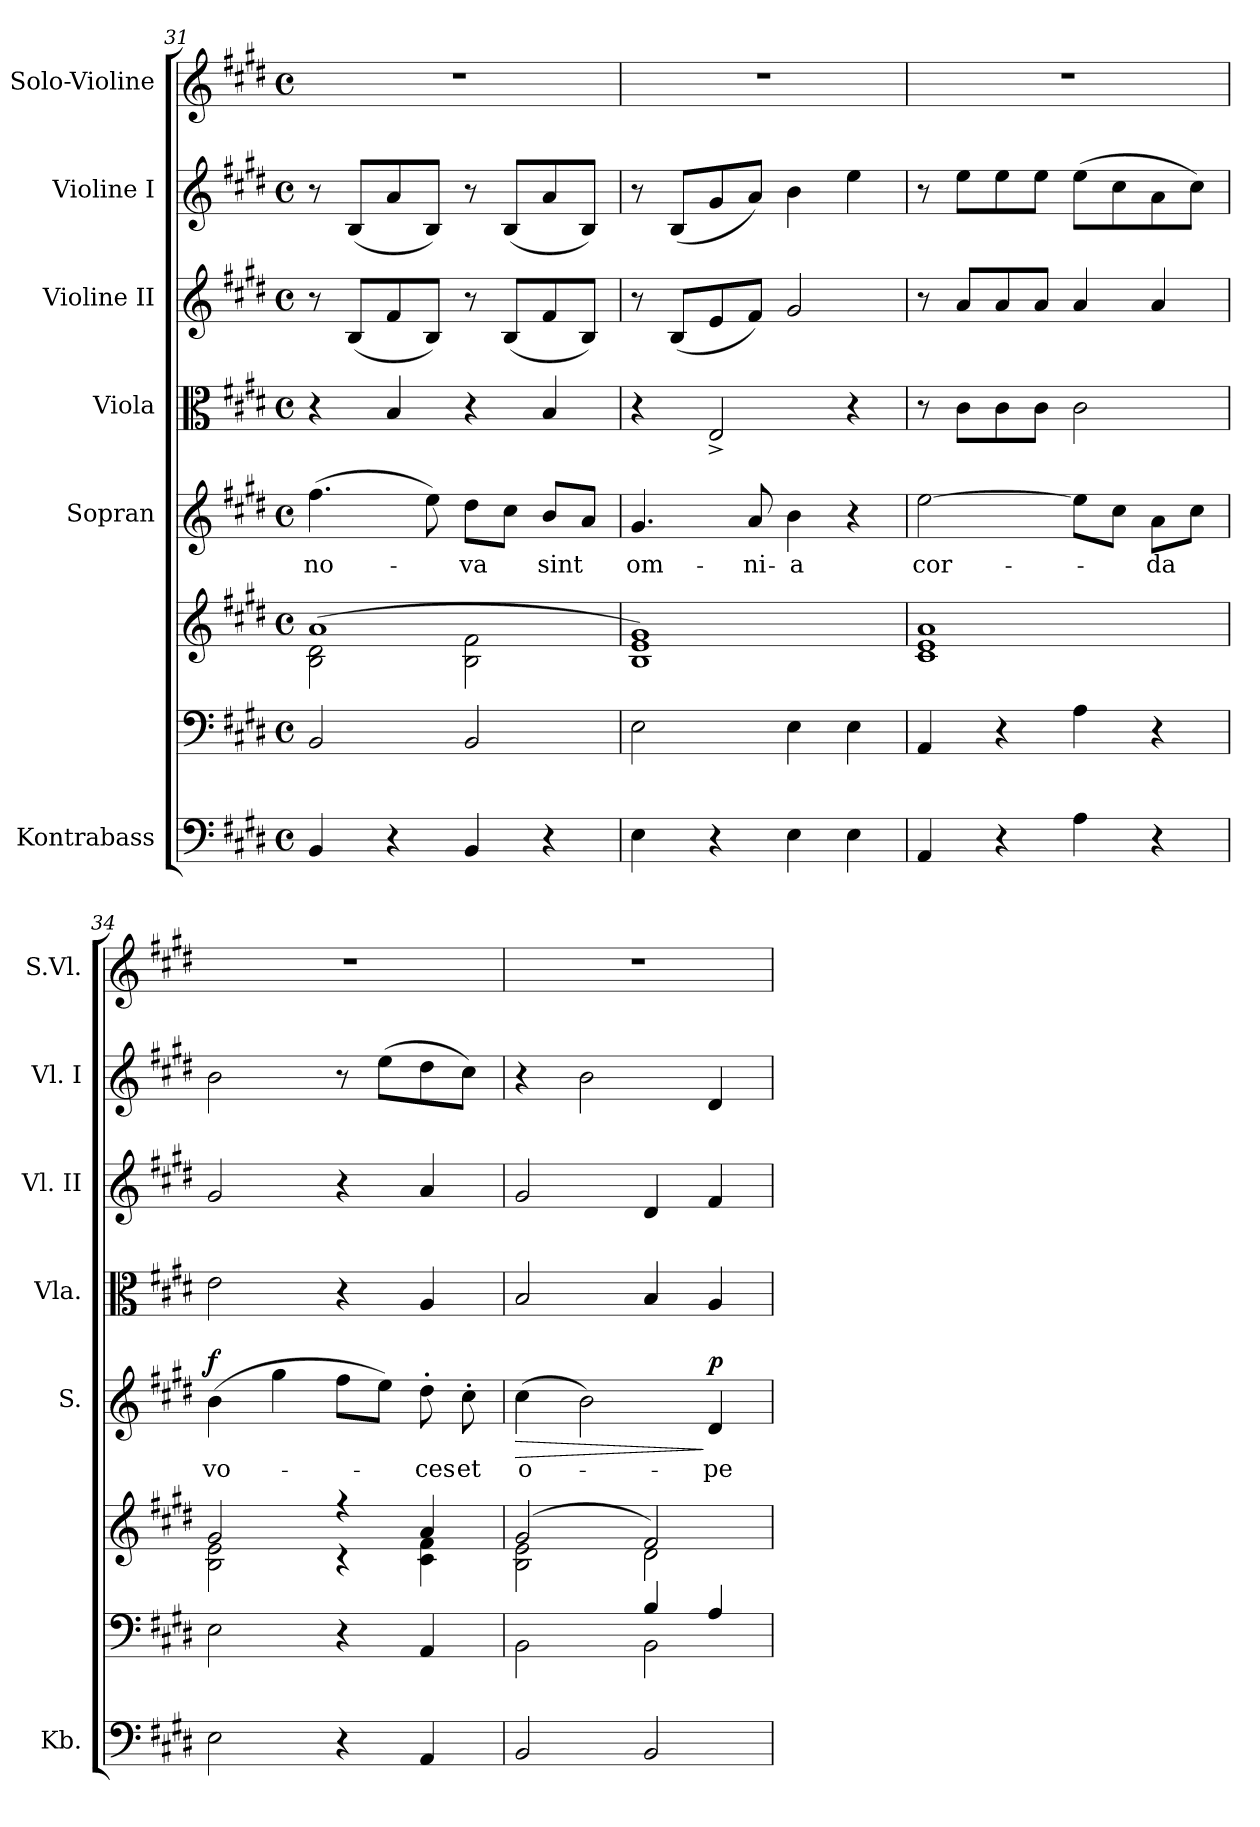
**kern	**kern	**kern	**kern	**text	**dynam	**kern	**kern	**kern	**kern
*part7	*part6	*part6	*part5	*part5	*part5	*part4	*part3	*part2	*part1
*staff8	*staff7	*staff6	*staff5	*staff5	*staff5	*staff4	*staff3	*staff2	*staff1
*I"Kontrabass	*	*	*I"Sopran	*	*	*I"Viola	*I"Violine II	*I"Violine I	*I"Solo-Violine
*I'Kb.	*	*	*I'S.	*	*	*I'Vla.	*I'Vl. II	*I'Vl. I	*I'S.Vl.
!!LO:PB:g=z
*clefF4	*clefF4	*clefG2	*clefG2	*	*	*clefC3	*clefG2	*clefG2	*clefG2
*ITrd7c12	*	*	*	*	*	*	*	*	*
*k[f#c#g#d#]	*k[f#c#g#d#]	*k[f#c#g#d#]	*k[f#c#g#d#]	*	*	*k[f#c#g#d#]	*k[f#c#g#d#]	*k[f#c#g#d#]	*k[f#c#g#d#]
*E:	*E:	*E:	*E:	*	*	*E:	*E:	*E:	*E:
*M4/4	*M4/4	*M4/4	*M4/4	*	*	*M4/4	*M4/4	*M4/4	*M4/4
*met(c)	*met(c)	*met(c)	*met(c)	*	*	*met(c)	*met(c)	*met(c)	*met(c)
=31	=31	=31	=31	=31	=31	=31	=31	=31	=31
*	*	*^	*	*	*	*	*	*	*
!	!	!	!	!	!LO:LY:b	!	!	!	!	!
4BBB/	2BB/	(>1a	2B\ 2d#\	(>4.ff#\	no-	.	4r	8r	8r	1r
.	.	.	.	.	.	.	.	(<8B/L	(<8B/L	.
4r	.	.	.	.	.	.	4B/	8f#/	8a/	.
.	.	.	.	8ee\)	.	.	.	8B/J)	8B/J)	.
!	!	!	!	!	!LO:LY:b	!	!	!	!	!
4BBB/	2BB/	.	2B\ 2f#\	8dd#\L	-va	.	4r	8r	8r	.
.	.	.	.	8cc#\J	.	.	.	(<8B/L	(<8B/L	.
!	!	!	!	!	!LO:LY:b	!	!	!	!	!
4r	.	.	.	8b/L	sint	.	4B/	8f#/	8a/	.
.	.	.	.	8a/J	.	.	.	8B/J)	8B/J)	.
=32	=32	=32	=32	=32	=32	=32	=32	=32	=32	=32
!	!	!	!	!	!LO:LY:b	!	!	!	!	!
4EE\	2E\	1g#)	1B 1e	4.g#/	om-	.	4r	8r	8r	1r
.	.	.	.	.	.	.	.	(<8B/L	(<8B/L	.
4r	.	.	.	.	.	.	2E^</	8e/	8g#/	.
!	!	!	!	!	!LO:LY:b	!	!	!	!	!
.	.	.	.	8a/	-ni-	.	.	8f#/J)	8a/J)	.
!	!	!	!	!	!LO:LY:b	!	!	!	!	!
4EE\	4E\	.	.	4b\	-a	.	.	2g#/	4b\	.
4EE\	4E\	.	.	4r	.	.	4r	.	4ee\	.
=33	=33	=33	=33	=33	=33	=33	=33	=33	=33	=33
!	!	!	!	!	!LO:LY:b	!	!	!	!	!
4AAA/	4AA/	1a	1c# 1e	[2ee\	cor-	.	8r	8r	8r	1r
.	.	.	.	.	.	.	8c#\L	8a/L	8ee\L	.
4r	4r	.	.	.	.	.	8c#\	8a/	8ee\	.
.	.	.	.	.	.	.	8c#\J	8a/J	8ee\J	.
4AA\	4A\	.	.	8ee\L]	.	.	2c#\	4a/	(>8ee\L	.
.	.	.	.	8cc#\J	.	.	.	.	8cc#\	.
!	!	!	!	!	!LO:LY:b	!	!	!	!	!
4r	4r	.	.	8a\L	-da	.	.	4a/	8a\	.
.	.	.	.	8cc#\J	.	.	.	.	8cc#\J)	.
=34	=34	=34	=34	=34	=34	=34	=34	=34	=34	=34
!	!	!	!	!	!LO:LY:b	!LO:DY:a	!	!	!	!
2EE\	2E\	2g#/	2B\ 2e\	(>4b\	vo-	f	2e\	2g#/	2b\	1r
.	.	.	.	4gg#\	.	.	.	.	.	.
4r	4r	4r	4r	8ff#\L	.	.	4r	4r	8r	.
.	.	.	.	8ee\J)	.	.	.	.	(>8ee\L	.
!	!	!	!	!	!LO:LY:b	!	!	!	!	!
4AAA/	4AA/	4a/	4c#\ 4f#\	8dd#'>\	-ces	.	4A/	4a/	8dd#\	.
!	!	!	!	!	!LO:LY:b	!	!	!	!	!
.	.	.	.	8cc#'>\	et	.	.	.	8cc#\J)	.
=35	=35	=35	=35	=35	=35	=35	=35	=35	=35	=35
*	*^	*	*	*	*	*	*	*	*	*
!	!	!	!	!	!	!LO:LY:b	!LO:HP:b	!	!	!	!
2BBB/	2ryy	2BB\	(2g#/	2B\ 2e\	(>4cc#\	o-	>	2B/	2g#/	4r	1r
.	.	.	.	.	2b\)	.	.	.	.	2b\	.
2BBB/	4B/	2BB\	2f#/)	2d#\	.	.	.	4B/	4d#/	.	.
!	!	!	!	!	!	!LO:LY:b	!LO:DY:n=1:a	!	!	!	!
.	4A/	.	.	.	4d#/	-pe-	] p	4A/	4f#/	4d#/	.
*	*v	*v	*	*	*	*	*	*	*	*	*
*	*	*v	*v	*	*	*	*	*	*	*
=	=	=	=	=	=	=	=	=	=
*-	*-	*-	*-	*-	*-	*-	*-	*-	*-
